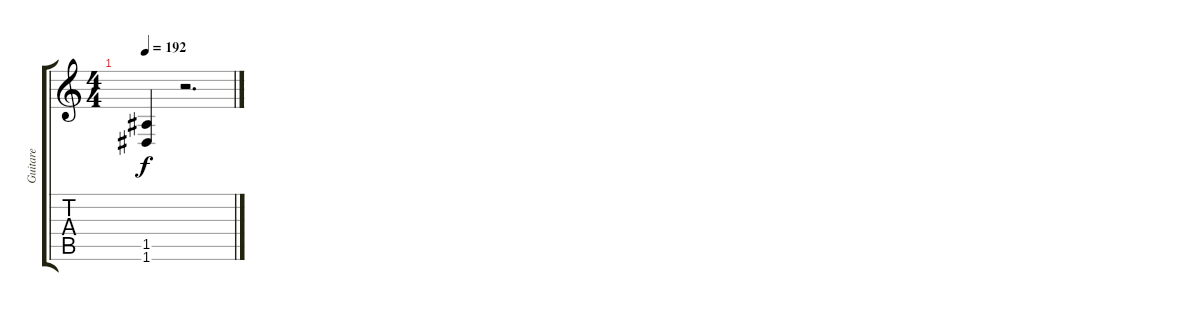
\track ("Guitare" "Guitare") {instrument overdrivenguitar}
\staff {score tabs}
\tuning (E4 B3 G3 D3 A2 D2) {hide}
\ts (4 4)
\tempo 192
\clef g2
\ks c
(1.5{t} 1.6{t}).4{dy f} r.2{d}
